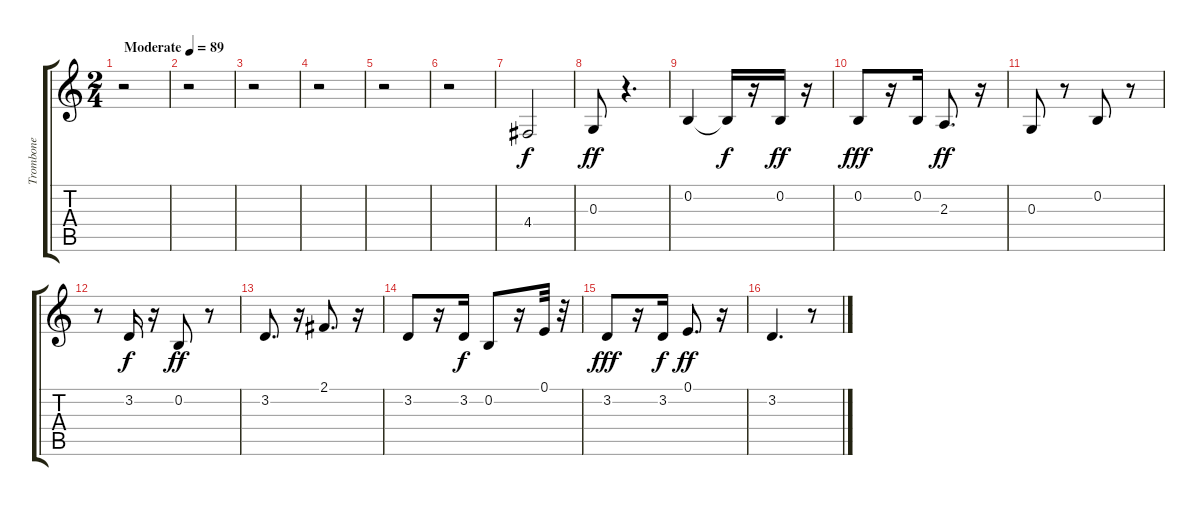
\track ("Trombone" "Trombone") {instrument trombone}
\staff {score tabs}
\tuning (E4 B3 G3 D3 A2 E2) {hide}
\ts (2 4)
\tempo (89 "Moderate")
\clef g2
\ks c
r.2{dy f instrument trombone} |
r.2 |
r.2 |
r.2 |
r.2 |
r.2 |
4.4.2 |
0.3.8{dy ff} r.4{d} |
0.2.4 0.2{t}.16{dy f} r.16 0.2.16{dy ff} r.16 |
0.2.8{dy fff} r.16 0.2.16 2.3.8{d dy ff} r.16 |
0.3.8 r.8 0.2.8 r.8 |
r.8 3.2.16{dy f} r.16 0.2.8{dy ff} r.8 |
3.2.8{d} r.16 2.1.8{d} r.16 |
3.2.8 r.16 3.2.16{dy f} 0.2.8 r.16 0.1.32 r.32 |
3.2.8{dy fff} r.16 3.2.16{dy f} 0.1.8{d dy ff} r.16 |
3.2.4{d} r.8
